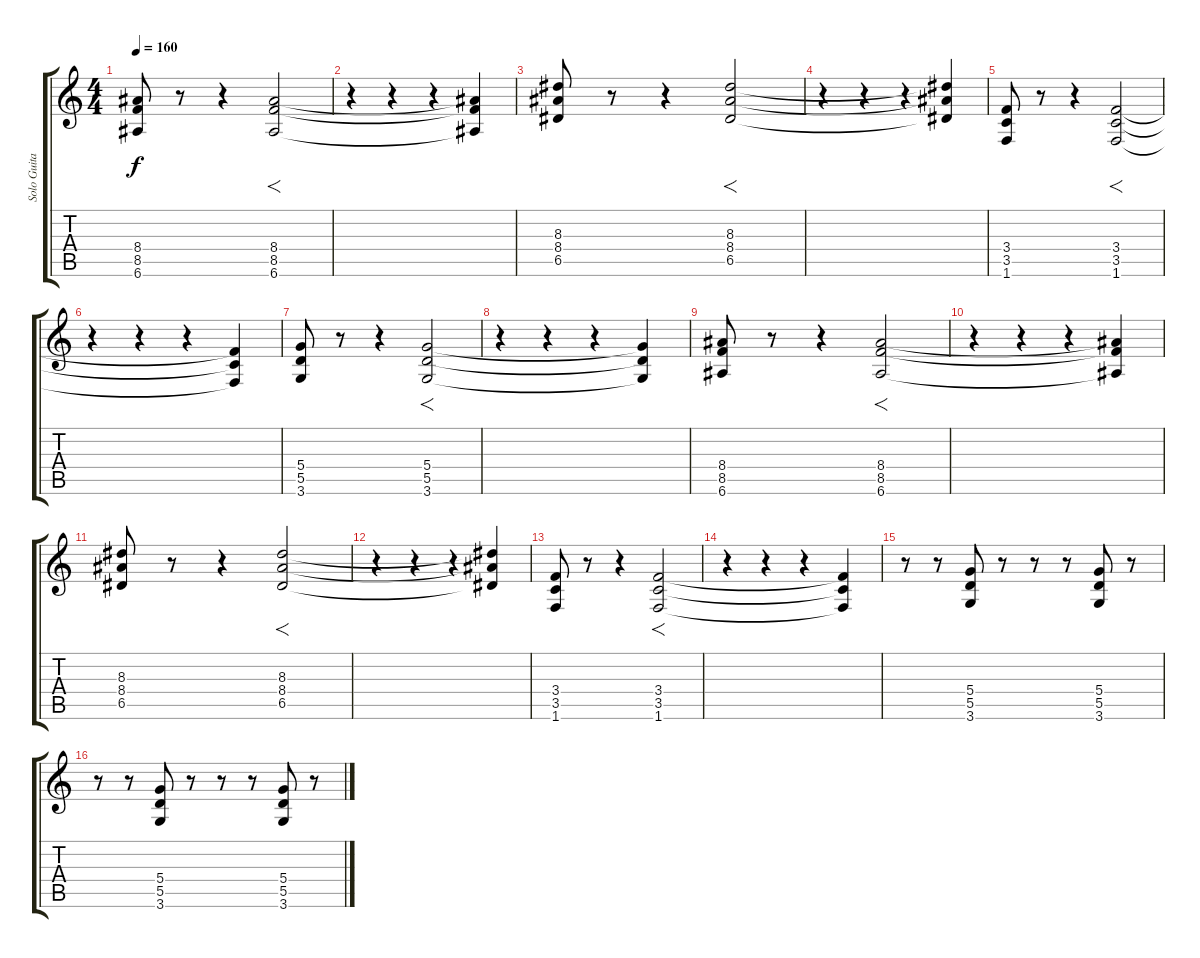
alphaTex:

\track ("Solo Guitar" "Solo Guita") {instrument electricguitarclean}
\staff {score tabs}
\tuning (E4 B3 G3 D3 A2 E2) {hide}
\ts (4 4)
\tempo 160
\clef g2
\ks c
(8.4 8.5 6.6).8{dy f} r.8 r.4 (8.4 8.5 6.6).2{f} |
r.4 r.4 r.4 (8.4{t} 8.5{t} 6.6{t}).4 |
(8.3 8.4 6.5).8 r.8 r.4 (8.3 8.4 6.5).2{f} |
r.4 r.4 r.4 (8.3{t} 8.4{t} 6.5{t}).4 |
(3.4 3.5 1.6).8 r.8 r.4 (3.4 3.5 1.6).2{f} |
r.4 r.4 r.4 (3.4{t} 3.5{t} 1.6{t}).4 |
(5.4 5.5 3.6).8 r.8 r.4 (5.4 5.5 3.6).2{f} |
r.4 r.4 r.4 (5.4{t} 5.5{t} 3.6{t}).4 |
(8.4 8.5 6.6).8 r.8 r.4 (8.4 8.5 6.6).2{f} |
r.4 r.4 r.4 (8.4{t} 8.5{t} 6.6{t}).4 |
(8.3 8.4 6.5).8 r.8 r.4 (8.3 8.4 6.5).2{f} |
r.4 r.4 r.4 (8.3{t} 8.4{t} 6.5{t}).4 |
(3.4 3.5 1.6).8 r.8 r.4 (3.4 3.5 1.6).2{f} |
r.4 r.4 r.4 (3.4{t} 3.5{t} 1.6{t}).4 |
r.8{volume 12 instrument distortionguitar} r.8 (5.4 5.5 3.6).8 r.8 r.8 r.8 (5.4 5.5 3.6).8 r.8 |
r.8 r.8 (5.4 5.5 3.6).8 r.8 r.8 r.8 (5.4 5.5 3.6).8 r.8
